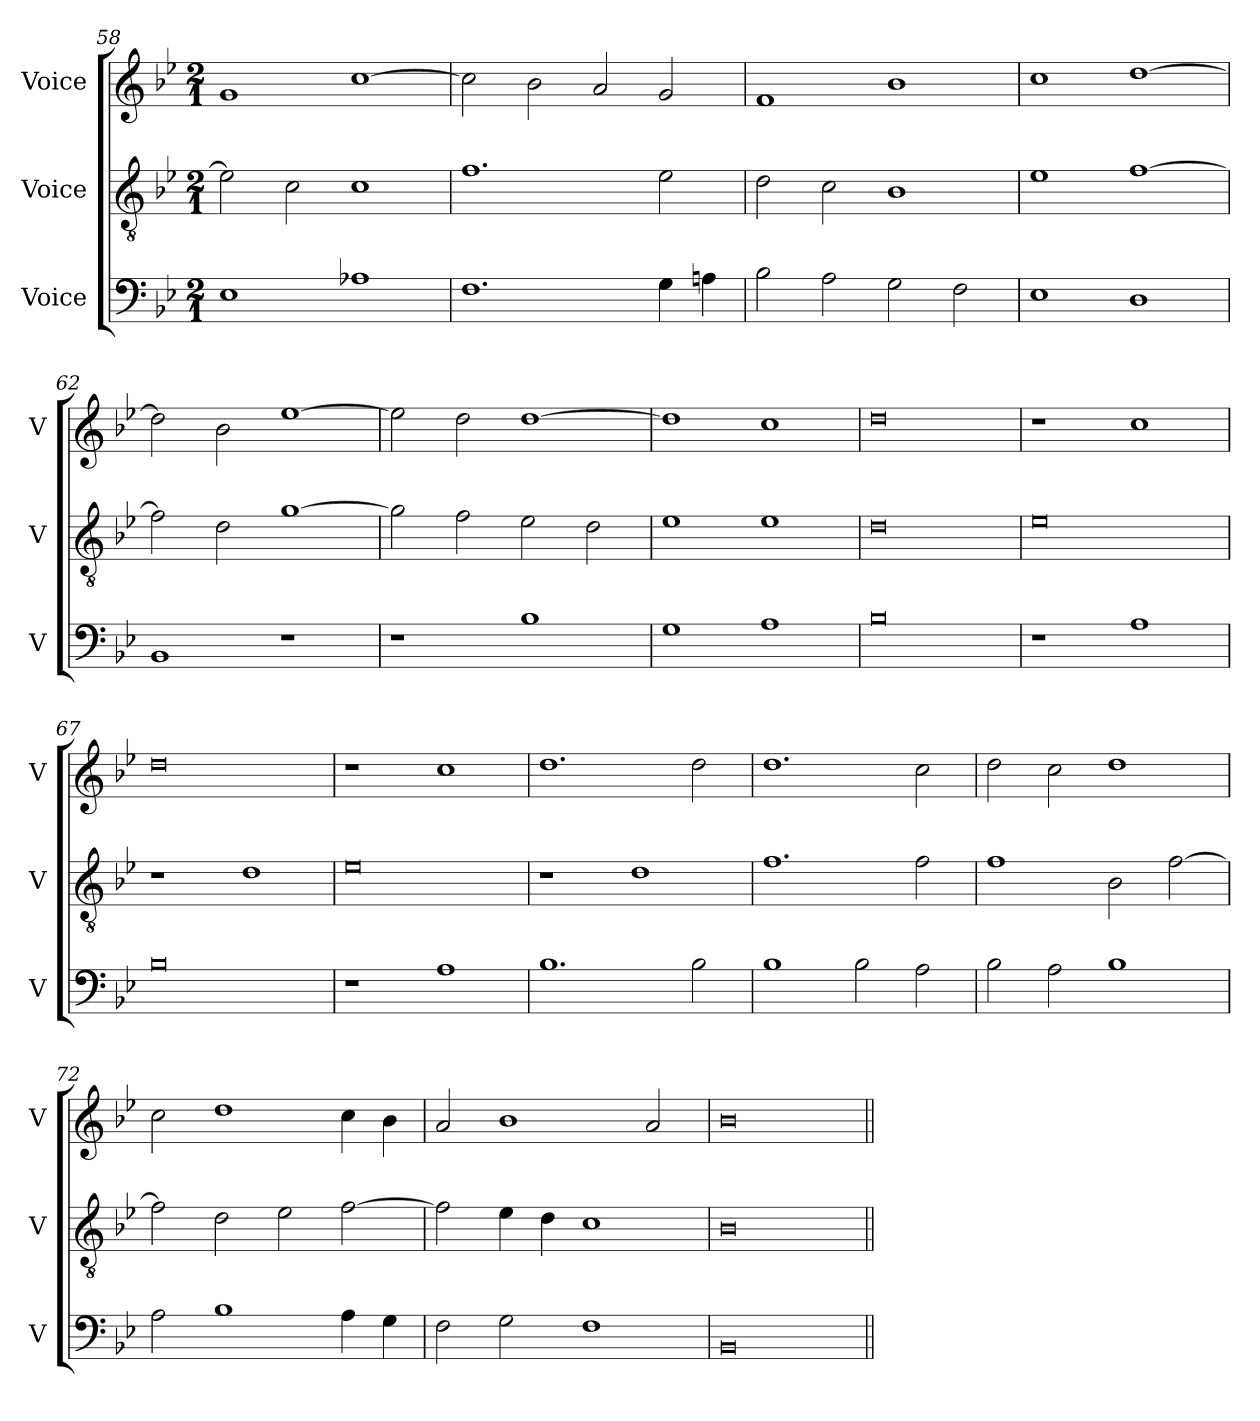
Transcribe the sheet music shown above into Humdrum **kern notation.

**kern	**kern	**kern
*part3	*part2	*part1
*staff3	*staff2	*staff1
*I"Voice	*I"Voice	*I"Voice
*I'V	*I'V	*I'V
!!LO:LB:g=z
*clefF4	*clefGv2	*clefG2
*k[b-e-]	*k[b-e-]	*k[b-e-]
*M2/1	*M2/1	*M2/1
=58	=58	=58
1E-	2e-\]	1g
.	2c\	.
1A-X	1c	[1cc
=59	=59	=59
1.F	1.f	2cc\]
.	.	2b-\
.	.	2a/
4G\	2e-\	2g/
4An\	.	.
=60	=60	=60
2B-\	2d\	1f
2A\	2c\	.
2G\	1B-	1b-
2F\	.	.
=61	=61	=61
1E-	1e-	1cc
1D	[1f	[1dd
!!LO:PB:g=z
=62	=62	=62
1BB-	2f\]	2dd\]
.	2d\	2b-\
1r	[1g	[1ee-
=63	=63	=63
1r	2g\]	2ee-\]
.	2f\	2dd\
1B-	2e-\	[1dd
.	2d\	.
=64	=64	=64
1G	1e-	1dd]
1A	1e-	1cc
=65	=65	=65
0B-	0d	0dd
=66	=66	=66
1r	0e-	1r
1A	.	1cc
!!LO:LB:g=z
=67	=67	=67
0B-	1r	0dd
.	1d	.
=68	=68	=68
1r	0e-	1r
1A	.	1cc
=69	=69	=69
1.B-	1r	1.dd
.	1d	.
2B-\	.	2dd\
=70	=70	=70
1B-	1.f	1.dd
2B-\	.	.
2A\	2f\	2cc\
!!LO:LB:g=z
=71	=71	=71
2B-\	1f	2dd\
2A\	.	2cc\
1B-	2B-\	1dd
.	[2f\	.
=72	=72	=72
2A\	2f\]	2cc\
1B-	2d\	1dd
.	2e-\	.
4A\	[2f\	4cc\
4G\	.	4b-\
=73	=73	=73
2F\	2f\]	2a/
2G\	4e-\	1b-
.	4d\	.
1F	1c	.
.	.	2a/
=74	=74	=74
0BB-	0B-	0b-
=||	=||	=||
*-	*-	*-
